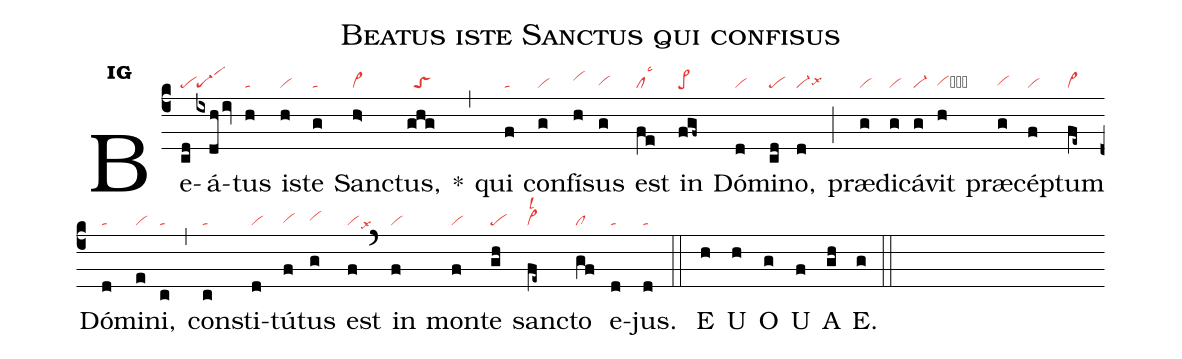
name:Beatus iste Sanctus qui confisus;
office-part:an;
mode:1g;
nabc-lines:1;
%%
initial-style: 1;
name: Beatus iste Sanctus qui confisus;
mode: 1;
office-part: Antiphona;
annotation: Ant.;
annotation: i g;
nabc-lines:1;
%%
(c4) Be(cd|pe)á(ixdh/iv|scG-1)tus(h|ta) is(h|vi)te(g|ta) Sanc(h>|vi>)tus,(ghg|//toS) <sp>*</sp>(,) qui(f|ta) con(g|vi)fí(h|vihi)sus(g|vihg) est(fe|cllsc3) in(fgf~|pe>) Dó(d|vi)mi(cd|pe)no,(d|vi-lsx6) (;) præ(g|vi)di(g|vi)cá(g|vi-)vit(h|vihgg) præ(g|vihg)cép(f|vi)tum(fe~|vi>) Dó(d|ta)mi(e|vi)ni,(c|ta) (,) con(c|ta)sti(d|vi)tú(f|vihg)tus(g|vihh) est(f|vilsx9) (`) in(f|vi) mon(f|vi)te(gh|pe) sanc(fe~|vi>lsl2)to(gf|cl) e(d|ta)jus.(d|ta) (::)
<eu> E(h) U(h) O(g) U(f) A(gh) E.(g) </eu> (::)
